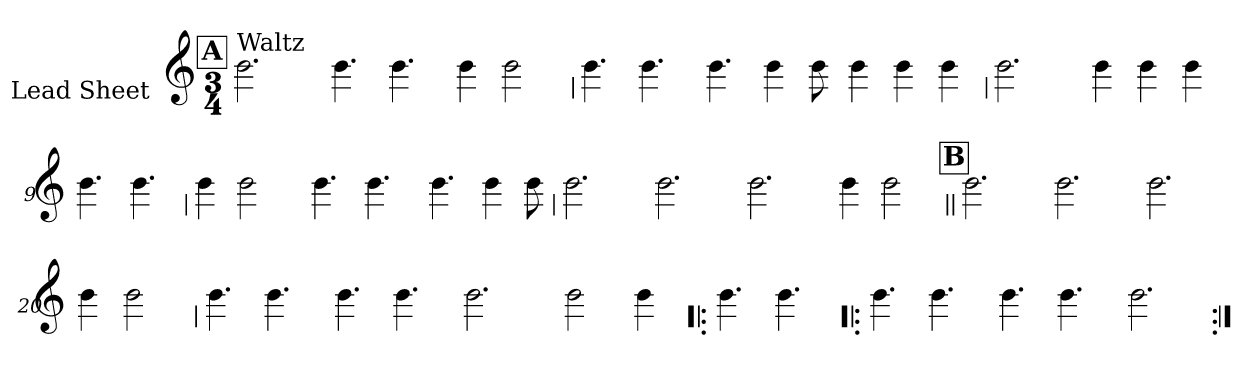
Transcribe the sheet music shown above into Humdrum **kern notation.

**kern
*part1
*staff1
*I"Lead Sheet
*stria0
*clefG2
*k[]
*C:
*M3/4
!!LO:REH:place=s1:a:t=A
=1||
!LO:TX:a:t=Waltz
2.b
=2-
4.b
4.b
=3-
4b
2b
!!LO:LB:g=z
=4
4.b
4.b
=5-
4.b
4b
8b
=6-
4b
4b
4b
!!LO:LB:g=z
=7
2.b
=8-
4b
4b
4b
=9-
4.b
4.b
!!LO:LB:g=z
=10
4b
2b
=11-
4.b
4.b
=12-
4.b
4b
8b
!!LO:LB:g=z
=13
2.b
=14-
2.b
=15-
2.b
=16-
4b
2b
!!LO:LB:g=z
!!LO:REH:place=s1:a:t=B
=17||
2.b
=18-
2.b
=19-
2.b
=20-
4b
2b
!!LO:LB:g=z
=21
4.b
4.b
=22-
4.b
4.b
=23-
2.b
=24-
2b
4b
!!LO:LB:g=z
=25|!:
4.b
4.b
=26-
4.b
4.b
=27-
4.b
4.b
=28-
2.b
=:|!
*-
